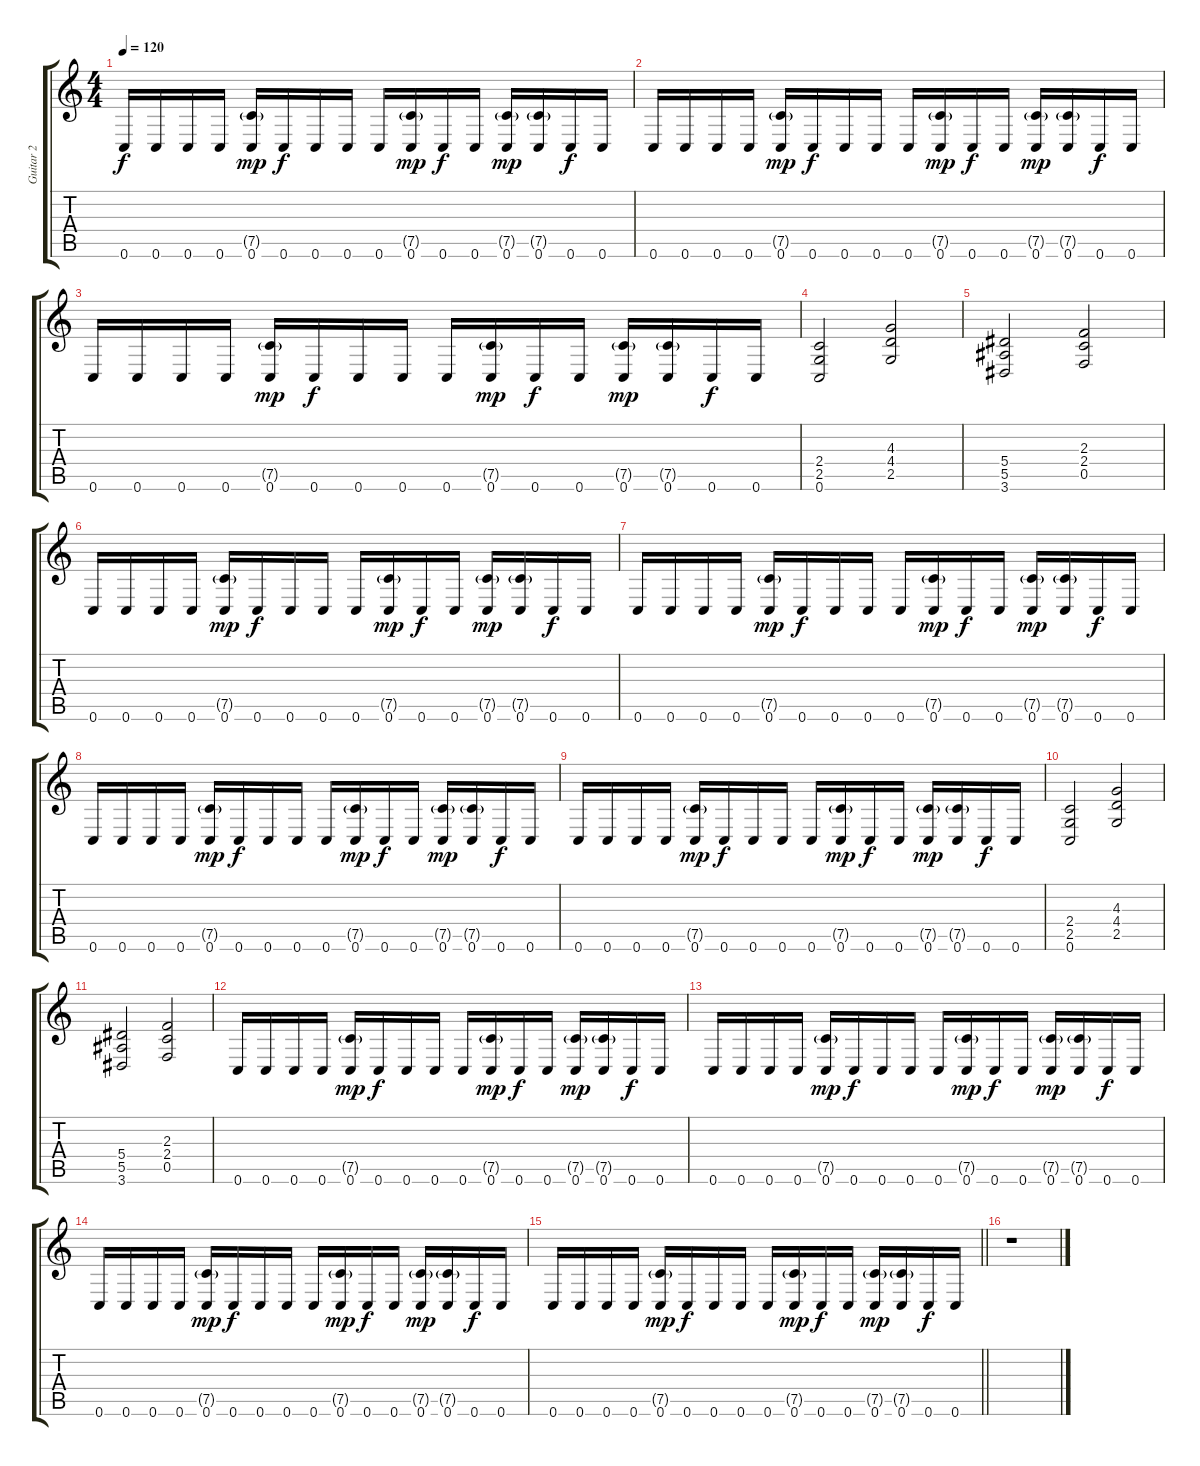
\track ("Guitar 2" "Guitar 2") {instrument distortionguitar}
\staff {score tabs}
\tuning (C4 G3 Eb3 Bb2 F2 C2) {hide}
\ts (4 4)
\tempo 120
\clef g2
\ks c
0.6.16{dy f} 0.6.16 0.6.16 0.6.16 (7.5{g} 0.6).16{dy mp} 0.6.16{dy f} 0.6.16 0.6.16 0.6.16 (7.5{g} 0.6).16{dy mp} 0.6.16{dy f} 0.6.16 (7.5{g} 0.6).16{dy mp} (7.5{g} 0.6).16 0.6.16{dy f} 0.6.16 |
0.6.16 0.6.16 0.6.16 0.6.16 (7.5{g} 0.6).16{dy mp} 0.6.16{dy f} 0.6.16 0.6.16 0.6.16 (7.5{g} 0.6).16{dy mp} 0.6.16{dy f} 0.6.16 (7.5{g} 0.6).16{dy mp} (7.5{g} 0.6).16 0.6.16{dy f} 0.6.16 |
0.6.16 0.6.16 0.6.16 0.6.16 (7.5{g} 0.6).16{dy mp} 0.6.16{dy f} 0.6.16 0.6.16 0.6.16 (7.5{g} 0.6).16{dy mp} 0.6.16{dy f} 0.6.16 (7.5{g} 0.6).16{dy mp} (7.5{g} 0.6).16 0.6.16{dy f} 0.6.16 |
(2.4 2.5 0.6).2 (4.3 4.4 2.5).2 |
(5.4 5.5 3.6).2 (2.3 2.4 0.5).2 |
0.6.16{instrument distortionguitar} 0.6.16 0.6.16 0.6.16 (7.5{g} 0.6).16{dy mp} 0.6.16{dy f} 0.6.16 0.6.16 0.6.16 (7.5{g} 0.6).16{dy mp} 0.6.16{dy f} 0.6.16 (7.5{g} 0.6).16{dy mp} (7.5{g} 0.6).16 0.6.16{dy f} 0.6.16 |
0.6.16 0.6.16 0.6.16 0.6.16 (7.5{g} 0.6).16{dy mp} 0.6.16{dy f} 0.6.16 0.6.16 0.6.16 (7.5{g} 0.6).16{dy mp} 0.6.16{dy f} 0.6.16 (7.5{g} 0.6).16{dy mp} (7.5{g} 0.6).16 0.6.16{dy f} 0.6.16 |
0.6.16 0.6.16 0.6.16 0.6.16 (7.5{g} 0.6).16{dy mp} 0.6.16{dy f} 0.6.16 0.6.16 0.6.16 (7.5{g} 0.6).16{dy mp} 0.6.16{dy f} 0.6.16 (7.5{g} 0.6).16{dy mp} (7.5{g} 0.6).16 0.6.16{dy f} 0.6.16 |
0.6.16 0.6.16 0.6.16 0.6.16 (7.5{g} 0.6).16{dy mp} 0.6.16{dy f} 0.6.16 0.6.16 0.6.16 (7.5{g} 0.6).16{dy mp} 0.6.16{dy f} 0.6.16 (7.5{g} 0.6).16{dy mp} (7.5{g} 0.6).16 0.6.16{dy f} 0.6.16 |
(2.4 2.5 0.6).2 (4.3 4.4 2.5).2 |
(5.4 5.5 3.6).2 (2.3 2.4 0.5).2 |
0.6.16{instrument distortionguitar} 0.6.16 0.6.16 0.6.16 (7.5{g} 0.6).16{dy mp} 0.6.16{dy f} 0.6.16 0.6.16 0.6.16 (7.5{g} 0.6).16{dy mp} 0.6.16{dy f} 0.6.16 (7.5{g} 0.6).16{dy mp} (7.5{g} 0.6).16 0.6.16{dy f} 0.6.16 |
0.6.16 0.6.16 0.6.16 0.6.16 (7.5{g} 0.6).16{dy mp} 0.6.16{dy f} 0.6.16 0.6.16 0.6.16 (7.5{g} 0.6).16{dy mp} 0.6.16{dy f} 0.6.16 (7.5{g} 0.6).16{dy mp} (7.5{g} 0.6).16 0.6.16{dy f} 0.6.16 |
0.6.16 0.6.16 0.6.16 0.6.16 (7.5{g} 0.6).16{dy mp} 0.6.16{dy f} 0.6.16 0.6.16 0.6.16 (7.5{g} 0.6).16{dy mp} 0.6.16{dy f} 0.6.16 (7.5{g} 0.6).16{dy mp} (7.5{g} 0.6).16 0.6.16{dy f} 0.6.16 |
\barLineRight lightlight
0.6.16 0.6.16 0.6.16 0.6.16 (7.5{g} 0.6).16{dy mp} 0.6.16{dy f} 0.6.16 0.6.16 0.6.16 (7.5{g} 0.6).16{dy mp} 0.6.16{dy f} 0.6.16 (7.5{g} 0.6).16{dy mp} (7.5{g} 0.6).16 0.6.16{dy f} 0.6.16 |
\section ("" "")
r.1
